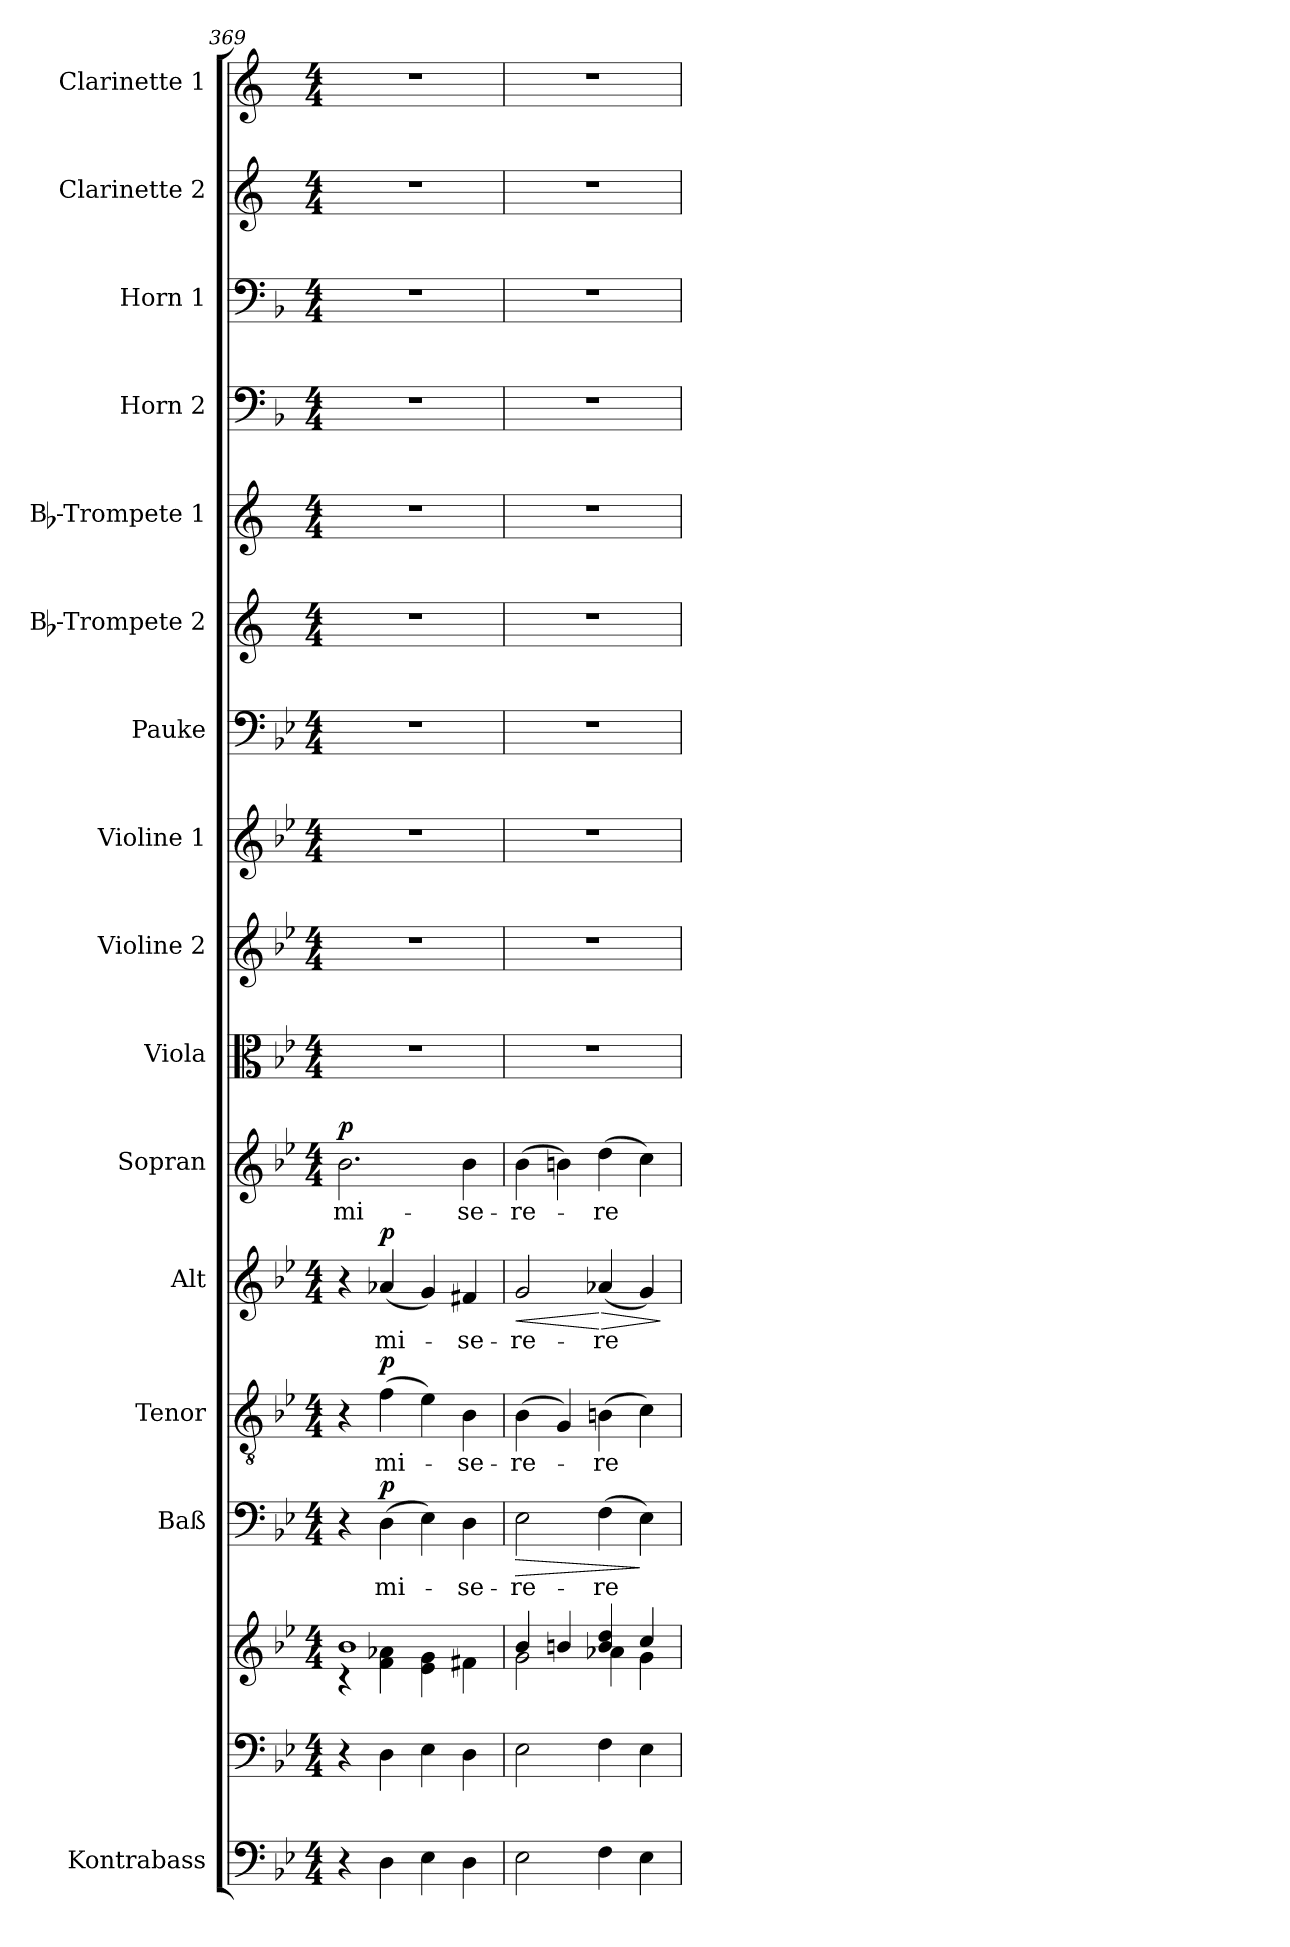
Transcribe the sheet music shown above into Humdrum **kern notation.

**kern	**kern	**kern	**kern	**text	**dynam	**kern	**text	**dynam	**kern	**text	**dynam	**kern	**text	**dynam	**kern	**kern	**kern	**kern	**kern	**kern	**kern	**kern	**kern	**kern
*part16	*part15	*part15	*part14	*part14	*part14	*part13	*part13	*part13	*part12	*part12	*part12	*part11	*part11	*part11	*part10	*part9	*part8	*part7	*part6	*part5	*part4	*part3	*part2	*part1
*staff17	*staff16	*staff15	*staff14	*staff14	*staff14	*staff13	*staff13	*staff13	*staff12	*staff12	*staff12	*staff11	*staff11	*staff11	*staff10	*staff9	*staff8	*staff7	*staff6	*staff5	*staff4	*staff3	*staff2	*staff1
*I"Kontrabass	*	*	*I"Baß	*	*	*I"Tenor	*	*	*I"Alt	*	*	*I"Sopran	*	*	*I"Viola	*I"Violine 2	*I"Violine 1	*I"Pauke	*I"Bb-Trompete 2	*I"Bb-Trompete 1	*I"Horn 2	*I"Horn 1	*I"Clarinette 2	*I"Clarinette 1
*I'Kb.	*	*	*I'Baß	*	*	*I'Ten	*	*	*I'Alt	*	*	*I'Sop	*	*	*I'Vla.	*I'Vln. 2	*I'Vln. 1	*I'Pk.	*I'Bb Trp. 2	*I'Bb Trp. 1	*I'Hrn. 2	*I'Hrn. 1	*I'Cl. 2	*I'Cl. 1
*clefF4	*clefF4	*clefG2	*clefF4	*	*	*clefGv2	*	*	*clefG2	*	*	*clefG2	*	*	*clefC3	*clefG2	*clefG2	*clefF4	*clefG2	*clefG2	*clefF4	*clefF4	*clefG2	*clefG2
*ITrd7c12	*	*	*	*	*	*	*	*	*	*	*	*	*	*	*	*	*	*	*ITrd1c2	*ITrd1c2	*ITrd4c7	*ITrd4c7	*ITrd1c2	*ITrd1c2
*k[b-e-]	*k[b-e-]	*k[b-e-]	*k[b-e-]	*	*	*k[b-e-]	*	*	*k[b-e-]	*	*	*k[b-e-]	*	*	*k[b-e-]	*k[b-e-]	*k[b-e-]	*k[b-e-]	*k[b-e-]	*k[b-e-]	*k[b-e-]	*k[b-e-]	*k[b-e-]	*k[b-e-]
*B-:	*B-:	*B-:	*B-:	*	*	*B-:	*	*	*B-:	*	*	*B-:	*	*	*B-:	*B-:	*B-:	*B-:	*B-:	*B-:	*B-:	*B-:	*B-:	*B-:
*M4/4	*M4/4	*M4/4	*M4/4	*	*	*M4/4	*	*	*M4/4	*	*	*M4/4	*	*	*M4/4	*M4/4	*M4/4	*M4/4	*M4/4	*M4/4	*M4/4	*M4/4	*M4/4	*M4/4
=369	=369	=369	=369	=369	=369	=369	=369	=369	=369	=369	=369	=369	=369	=369	=369	=369	=369	=369	=369	=369	=369	=369	=369	=369
*	*	*^	*	*	*	*	*	*	*	*	*	*	*	*	*	*	*	*	*	*	*	*	*	*
!	!	!	!	!	!	!	!	!	!	!	!	!	!	!LO:LY:b	!LO:DY:a	!	!	!	!	!	!	!	!	!	!
4r	4r	1b-	4rc	4r	.	.	4r	.	.	4r	.	.	2.b-\	mi-	p	1r	1r	1r	1r	1r	1r	1r	1r	1r	1r
!	!	!	!	!	!LO:LY:b	!LO:DY:a	!	!LO:LY:b	!LO:DY:a	!	!LO:LY:b	!LO:DY:a	!	!	!	!	!	!	!	!	!	!	!	!	!
4DD\	4D\	.	4f\ 4a-X\	(>4D\	mi-	p	(>4f\	mi-	p	(<4a-X/	mi-	p	.	.	.	.	.	.	.	.	.	.	.	.	.
4EE-\	4E-\	.	4e-\ 4g\	4E-\)	.	.	4e-\)	.	.	4g/)	.	.	.	.	.	.	.	.	.	.	.	.	.	.	.
!	!	!	!	!	!LO:LY:b	!	!	!LO:LY:b	!	!	!LO:LY:b	!	!	!LO:LY:b	!	!	!	!	!	!	!	!	!	!	!
4DD\	4D\	.	4f#X\	4D\	-se-	.	4B-\	-se-	.	4f#X/	-se-	.	4b-\	-se-	.	.	.	.	.	.	.	.	.	.	.
=370	=370	=370	=370	=370	=370	=370	=370	=370	=370	=370	=370	=370	=370	=370	=370	=370	=370	=370	=370	=370	=370	=370	=370	=370	=370
!	!	!	!	!	!LO:LY:b	!LO:HP:b	!	!LO:LY:b	!	!	!LO:LY:b	!LO:HP:b	!	!LO:LY:b	!	!	!	!	!	!	!	!	!	!	!
2EE-\	2E-\	4b-/	2g\	2E-\	-re-	>	(>4B-\	-re-	.	2g/	-re-	<	(>4b-\	-re-	.	1r	1r	1r	1r	1r	1r	1r	1r	1r	1r
.	.	4bn/	.	.	.	.	4G/)	.	.	.	.	.	4bn\)	.	.	.	.	.	.	.	.	.	.	.	.
!	!	!	!	!	!LO:LY:b	!	!	!LO:LY:b	!	!	!LO:LY:b	!LO:HP:n=1:b	!	!LO:LY:b	!	!	!	!	!	!	!	!	!	!	!
4FF\	4F\	4b/ 4dd/	4a-X\	(>4F\	-re	.	(>4Bn\	-re	.	(<4a-X/	-re	[ >	(>4dd\	-re	.	.	.	.	.	.	.	.	.	.	.
4EE-\	4E-\	4cc/	4g\	4E-\)	.	]	4c\)	.	.	4g/)	.	.	4cc\)	.	.	.	.	.	.	.	.	.	.	.	.
*	*	*v	*v	*	*	*	*	*	*	*	*	*	*	*	*	*	*	*	*	*	*	*	*	*	*
.	.	.	.	.	.	.	.	.	.	.	]	.	.	.	.	.	.	.	.	.	.	.	.	.
=	=	=	=	=	=	=	=	=	=	=	=	=	=	=	=	=	=	=	=	=	=	=	=	=
*-	*-	*-	*-	*-	*-	*-	*-	*-	*-	*-	*-	*-	*-	*-	*-	*-	*-	*-	*-	*-	*-	*-	*-	*-
